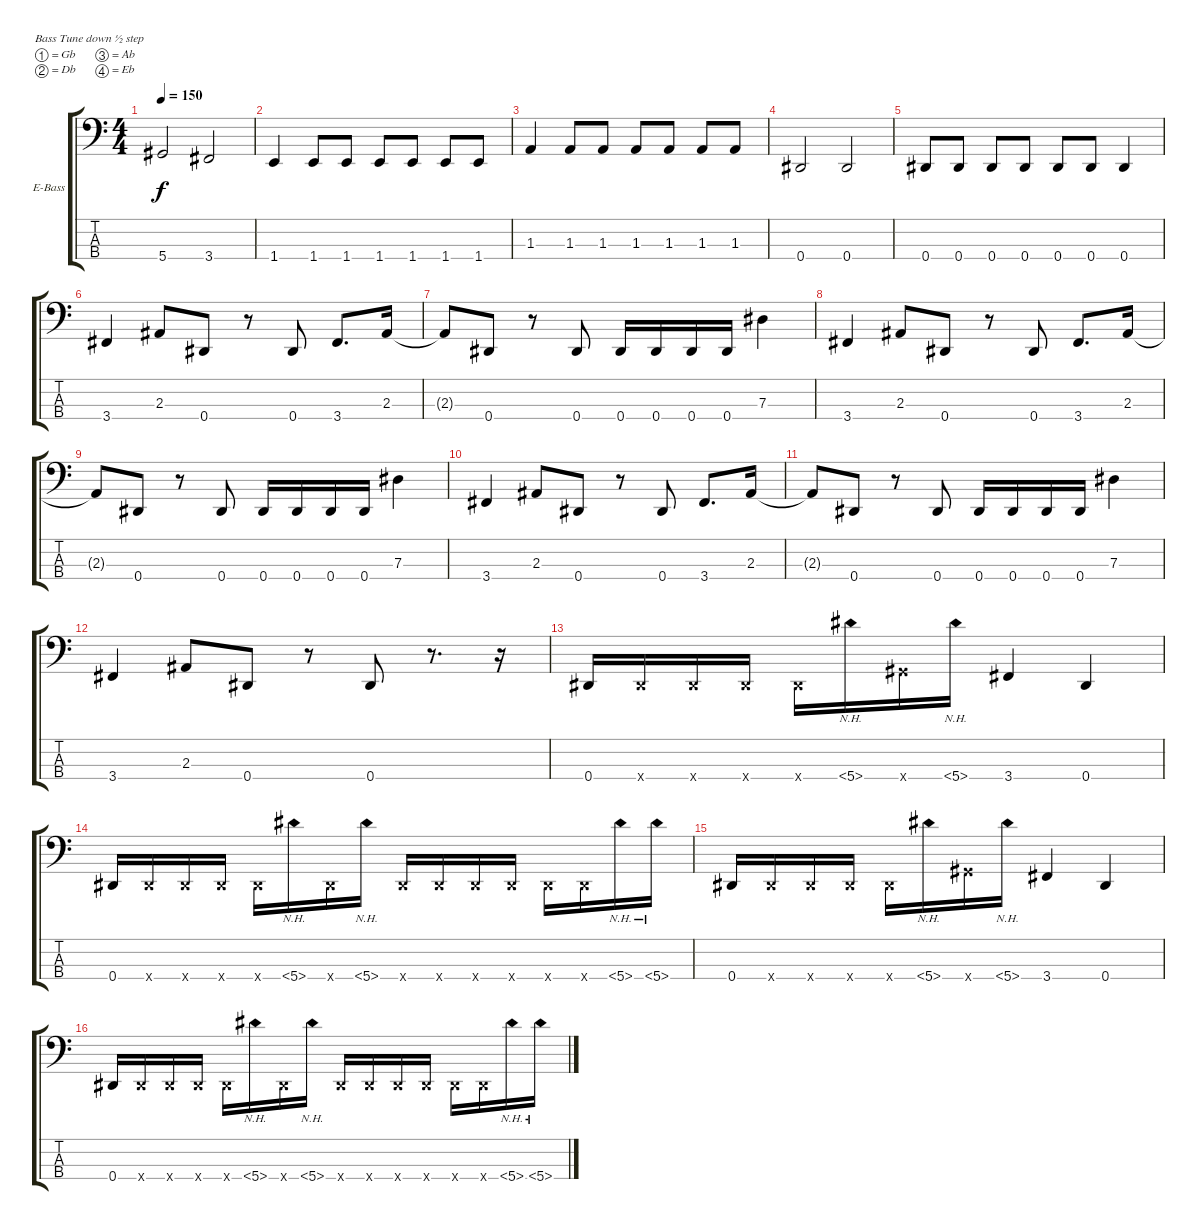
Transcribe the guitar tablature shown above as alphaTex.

\defaultSystemsLayout 4
\bracketExtendMode groupsimilarinstruments
\firstSystemTrackNameOrientation horizontal
\otherSystemsTrackNameOrientation horizontal
\track ("Arif Mirabdolbaghi" "E-Bass") {instrument electricbassfinger}
\staff {score tabs}
\tuning (Gb2 Db2 Ab1 Eb1)
\ts (4 4)
\tempo 150
\clef f4
\ks c
5.4.2{dy f} 3.4.2 |
1.4.4 1.4.8 1.4.8 1.4.8 1.4.8 1.4.8 1.4.8 |
1.3.4 1.3.8 1.3.8 1.3.8 1.3.8 1.3.8 1.3.8 |
0.4.2 0.4.2 |
0.4.8 0.4.8 0.4.8 0.4.8 0.4.8 0.4.8 0.4.4 |
3.4.4 2.3.8 0.4.8 r.8 0.4.8 3.4.8{d} 2.3.16 |
2.3{t}.8 0.4.8 r.8 0.4.8 0.4.16 0.4.16 0.4.16 0.4.16 7.3.4 |
3.4.4 2.3.8 0.4.8 r.8 0.4.8 3.4.8{d} 2.3.16 |
2.3{t}.8 0.4.8 r.8 0.4.8 0.4.16 0.4.16 0.4.16 0.4.16 7.3.4 |
3.4.4 2.3.8 0.4.8 r.8 0.4.8 3.4.8{d} 2.3.16 |
2.3{t}.8 0.4.8 r.8 0.4.8 0.4.16 0.4.16 0.4.16 0.4.16 7.3.4 |
3.4.4 2.3.8 0.4.8 r.8 0.4.8 r.8{d} r.16 |
0.4.16 0.4{x}.16 0.4{x}.16 0.4{x}.16 0.4{x}.16 5.4{nh}.16 5.4{x}.16 5.4{nh}.16 3.4.4 0.4.4 |
0.4.16 0.4{x}.16 0.4{x}.16 0.4{x}.16 0.4{x}.16 5.4{nh}.16 0.4{x}.16 5.4{nh}.16 0.4{x}.16 0.4{x}.16 0.4{x}.16 0.4{x}.16 0.4{x}.16 0.4{x}.16 5.4{nh}.16 5.4{nh}.16 |
0.4.16 0.4{x}.16 0.4{x}.16 0.4{x}.16 0.4{x}.16 5.4{nh}.16 5.4{x}.16 5.4{nh}.16 3.4.4 0.4.4 |
0.4.16 0.4{x}.16 0.4{x}.16 0.4{x}.16 0.4{x}.16 5.4{nh}.16 0.4{x}.16 5.4{nh}.16 0.4{x}.16 0.4{x}.16 0.4{x}.16 0.4{x}.16 0.4{x}.16 0.4{x}.16 5.4{nh}.16 5.4{nh}.16
